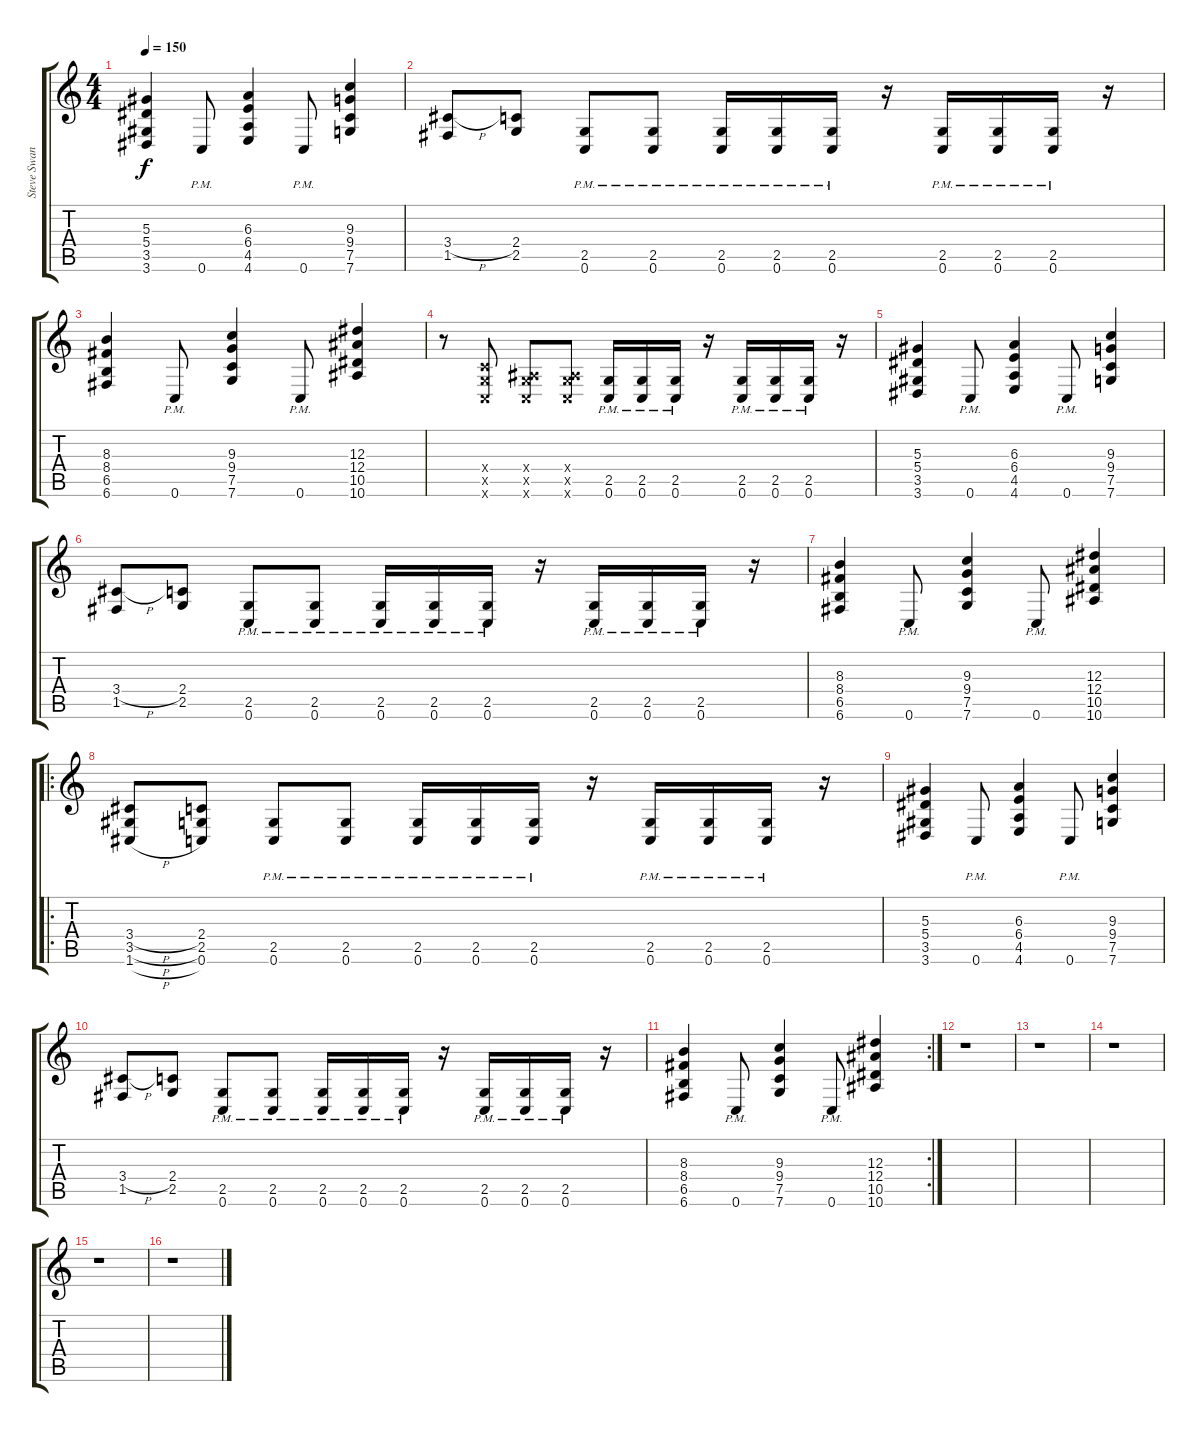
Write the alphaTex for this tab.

\track ("Steve Swanson" "Steve Swan") {instrument distortionguitar}
\staff {score tabs}
\tuning (C4 G3 Eb3 Bb2 F2 C2) {hide}
\ts (4 4)
\tempo 150
\clef g2
\ks c
(5.3 5.4 3.5 3.6).4{dy f} 0.6{pm}.8 (6.3 6.4 4.5 4.6).4 0.6{pm}.8 (9.3 9.4 7.5 7.6).4 |
(3.4{h} 1.5).8 (2.4 2.5).8 (2.5{pm} 0.6{pm}).8 (2.5{pm} 0.6{pm}).8 (2.5{pm} 0.6{pm}).16 (2.5{pm} 0.6{pm}).16 (2.5{pm} 0.6{pm}).16 r.16 (2.5{pm} 0.6{pm}).16 (2.5{pm} 0.6{pm}).16 (2.5{pm} 0.6{pm}).16 r.16 |
(8.3 8.4 6.5 6.6).4 0.6{pm}.8 (9.3 9.4 7.5 7.6).4 0.6{pm}.8 (12.3 12.4 10.5 10.6).4 |
r.8 (2.4{x} 2.5{x} 0.6{x}).8 (0.4{x} 2.5{x} 0.6{x}).8 (0.4{x} 2.5{x} 0.6{x}).8 (2.5{pm} 0.6{pm}).16 (2.5{pm} 0.6{pm}).16 (2.5{pm} 0.6{pm}).16 r.16 (2.5{pm} 0.6{pm}).16 (2.5{pm} 0.6{pm}).16 (2.5{pm} 0.6{pm}).16 r.16 |
(5.3 5.4 3.5 3.6).4 0.6{pm}.8 (6.3 6.4 4.5 4.6).4 0.6{pm}.8 (9.3 9.4 7.5 7.6).4 |
(3.4{h} 1.5).8 (2.4 2.5).8 (2.5{pm} 0.6{pm}).8 (2.5{pm} 0.6{pm}).8 (2.5{pm} 0.6{pm}).16 (2.5{pm} 0.6{pm}).16 (2.5{pm} 0.6{pm}).16 r.16 (2.5{pm} 0.6{pm}).16 (2.5{pm} 0.6{pm}).16 (2.5{pm} 0.6{pm}).16 r.16 |
(8.3 8.4 6.5 6.6).4 0.6{pm}.8 (9.3 9.4 7.5 7.6).4 0.6{pm}.8 (12.3 12.4 10.5 10.6).4 |
\ro
(3.4{h} 3.5{h} 1.6{h}).8 (2.4 2.5 0.6).8 (2.5{pm} 0.6{pm}).8 (2.5{pm} 0.6{pm}).8 (2.5{pm} 0.6{pm}).16 (2.5{pm} 0.6{pm}).16 (2.5{pm} 0.6{pm}).16 r.16 (2.5{pm} 0.6{pm}).16 (2.5{pm} 0.6{pm}).16 (2.5{pm} 0.6{pm}).16 r.16 |
(5.3 5.4 3.5 3.6).4 0.6{pm}.8 (6.3 6.4 4.5 4.6).4 0.6{pm}.8 (9.3 9.4 7.5 7.6).4 |
(3.4{h} 1.5).8 (2.4 2.5).8 (2.5{pm} 0.6{pm}).8 (2.5{pm} 0.6{pm}).8 (2.5{pm} 0.6{pm}).16 (2.5{pm} 0.6{pm}).16 (2.5{pm} 0.6{pm}).16 r.16 (2.5{pm} 0.6{pm}).16 (2.5{pm} 0.6{pm}).16 (2.5{pm} 0.6{pm}).16 r.16 |
\rc 2
(8.3 8.4 6.5 6.6).4 0.6{pm}.8 (9.3 9.4 7.5 7.6).4 0.6{pm}.8 (12.3 12.4 10.5 10.6).4 |
r.1 |
r.1 |
r.1 |
r.1 |
r.1
